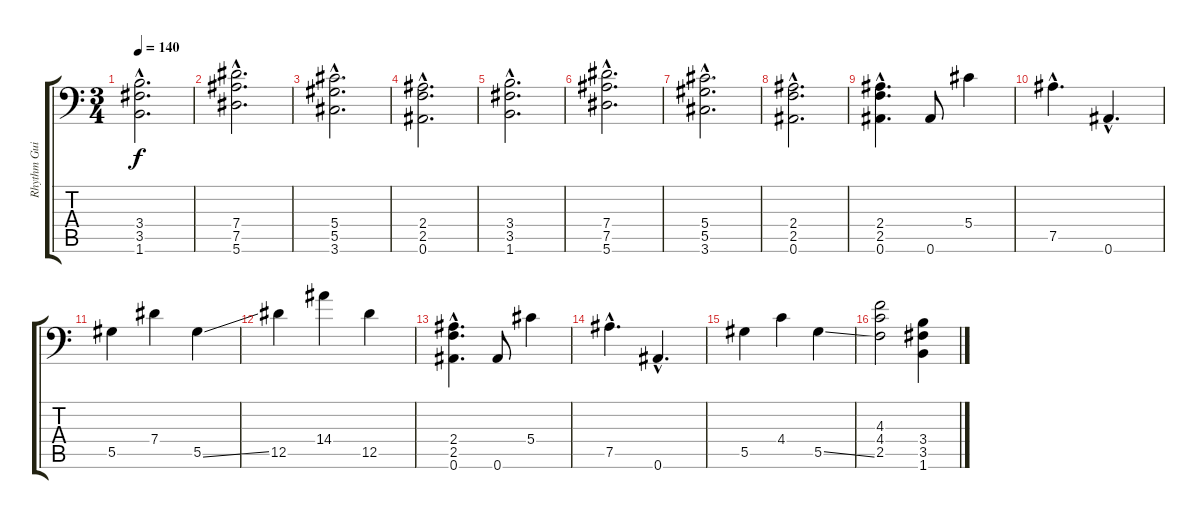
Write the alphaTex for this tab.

\track ("Rhythm Guitar I" "Rhythm Gui") {instrument distortionguitar}
\staff {score tabs}
\tuning (Bb3 F3 Db3 Ab2 Eb2 Bb1) {hide}
\ts (3 4)
\tempo 140
\clef f4
\ks c
(3.4{hac} 3.5{hac} 1.6{hac}).2{d dy f} |
(7.4{hac} 7.5{hac} 5.6{hac}).2{d} |
(5.4{hac} 5.5{hac} 3.6{hac}).2{d} |
(2.4{hac} 2.5{hac} 0.6{hac}).2{d} |
(3.4{hac} 3.5{hac} 1.6{hac}).2{d} |
(7.4{hac} 7.5{hac} 5.6{hac}).2{d} |
(5.4{hac} 5.5{hac} 3.6{hac}).2{d} |
(2.4{hac} 2.5{hac} 0.6{hac}).2{d} |
(2.4{hac} 2.5{hac} 0.6{hac}).4{d} 0.6.8 5.4.4 |
7.5{hac}.4{d} 0.6{hac}.4{d} |
5.5.4 7.4.4 5.5{ss}.4 |
12.5.4 14.4.4 12.5.4 |
(2.4{hac} 2.5{hac} 0.6{hac}).4{d} 0.6.8 5.4.4 |
7.5{hac}.4{d} 0.6{hac}.4{d} |
5.5.4 4.4.4 5.5{ss}.4 |
(4.3 4.4 2.5).2 (3.4 3.5 1.6).4
